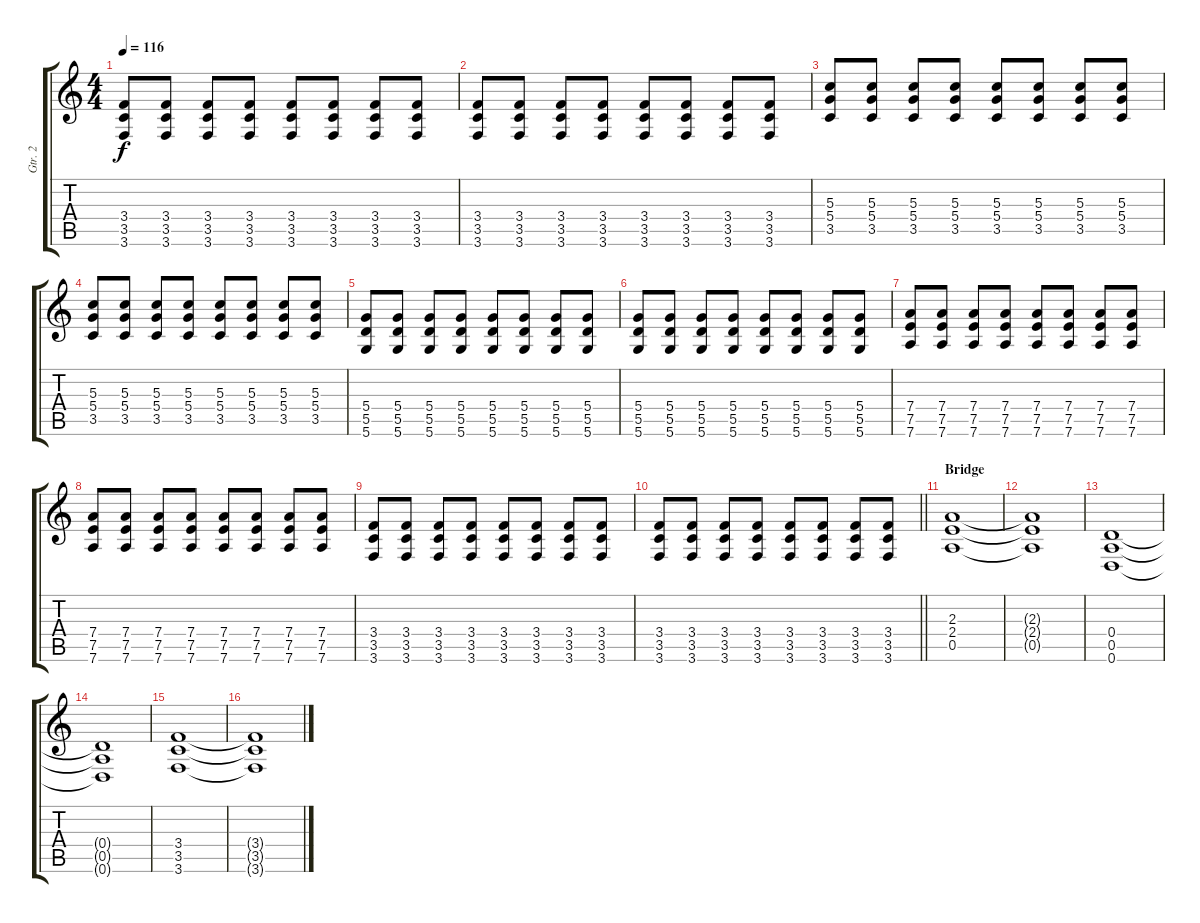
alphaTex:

\track ("Gtr. 2" "Gtr. 2") {instrument distortionguitar}
\staff {score tabs}
\tuning (E4 B3 G3 D3 A2 D2) {hide}
\ts (4 4)
\tempo 116
\clef g2
\ks c
(3.4 3.5 3.6).8{dy f} (3.4 3.5 3.6).8 (3.4 3.5 3.6).8 (3.4 3.5 3.6).8 (3.4 3.5 3.6).8 (3.4 3.5 3.6).8 (3.4 3.5 3.6).8 (3.4 3.5 3.6).8 |
(3.4 3.5 3.6).8 (3.4 3.5 3.6).8 (3.4 3.5 3.6).8 (3.4 3.5 3.6).8 (3.4 3.5 3.6).8 (3.4 3.5 3.6).8 (3.4 3.5 3.6).8 (3.4 3.5 3.6).8 |
(5.3 5.4 3.5).8 (5.3 5.4 3.5).8 (5.3 5.4 3.5).8 (5.3 5.4 3.5).8 (5.3 5.4 3.5).8 (5.3 5.4 3.5).8 (5.3 5.4 3.5).8 (5.3 5.4 3.5).8 |
(5.3 5.4 3.5).8 (5.3 5.4 3.5).8 (5.3 5.4 3.5).8 (5.3 5.4 3.5).8 (5.3 5.4 3.5).8 (5.3 5.4 3.5).8 (5.3 5.4 3.5).8 (5.3 5.4 3.5).8 |
(5.4 5.5 5.6).8 (5.4 5.5 5.6).8 (5.4 5.5 5.6).8 (5.4 5.5 5.6).8 (5.4 5.5 5.6).8 (5.4 5.5 5.6).8 (5.4 5.5 5.6).8 (5.4 5.5 5.6).8 |
(5.4 5.5 5.6).8 (5.4 5.5 5.6).8 (5.4 5.5 5.6).8 (5.4 5.5 5.6).8 (5.4 5.5 5.6).8 (5.4 5.5 5.6).8 (5.4 5.5 5.6).8 (5.4 5.5 5.6).8 |
(7.4 7.5 7.6).8 (7.4 7.5 7.6).8 (7.4 7.5 7.6).8 (7.4 7.5 7.6).8 (7.4 7.5 7.6).8 (7.4 7.5 7.6).8 (7.4 7.5 7.6).8 (7.4 7.5 7.6).8 |
(7.4 7.5 7.6).8 (7.4 7.5 7.6).8 (7.4 7.5 7.6).8 (7.4 7.5 7.6).8 (7.4 7.5 7.6).8 (7.4 7.5 7.6).8 (7.4 7.5 7.6).8 (7.4 7.5 7.6).8 |
(3.4 3.5 3.6).8 (3.4 3.5 3.6).8 (3.4 3.5 3.6).8 (3.4 3.5 3.6).8 (3.4 3.5 3.6).8 (3.4 3.5 3.6).8 (3.4 3.5 3.6).8 (3.4 3.5 3.6).8 |
\barLineRight lightlight
(3.4 3.5 3.6).8 (3.4 3.5 3.6).8 (3.4 3.5 3.6).8 (3.4 3.5 3.6).8 (3.4 3.5 3.6).8 (3.4 3.5 3.6).8 (3.4 3.5 3.6).8 (3.4 3.5 3.6).8 |
\section ("" "Bridge")
(2.3 2.4 0.5).1 |
(2.3{t} 2.4{t} 0.5{t}).1 |
(0.4 0.5 0.6).1 |
(0.4{t} 0.5{t} 0.6{t}).1 |
(3.4 3.5 3.6).1 |
(3.4{t} 3.5{t} 3.6{t}).1
